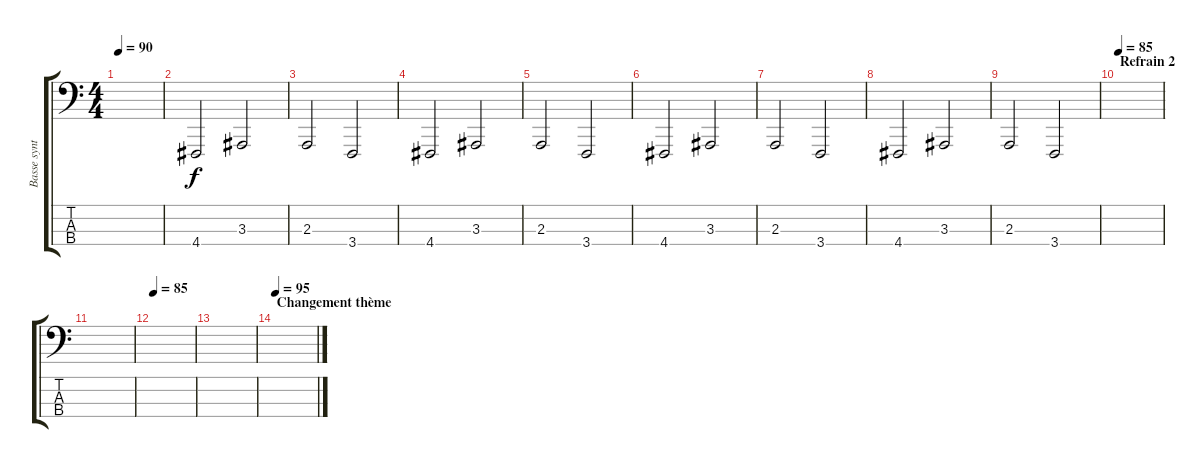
\track ("Basse synthé" "Basse synt") {instrument lead2sawtooth}
\staff {score tabs}
\tuning (F2 C2 G1 D1) {hide}
\ts (4 4)
\tempo 90
\clef f4
\ks c
|
4.4.2 3.3.2 |
2.3.2 3.4.2 |
4.4.2 3.3.2 |
2.3.2 3.4.2 |
4.4.2 3.3.2 |
2.3.2 3.4.2 |
4.4.2 3.3.2 |
2.3.2 3.4.2 |
\section ("" "Refrain 2")
\tempo 85
|
|
\tempo 85
|
|
\section ("" "Changement thème")
\tempo 95
